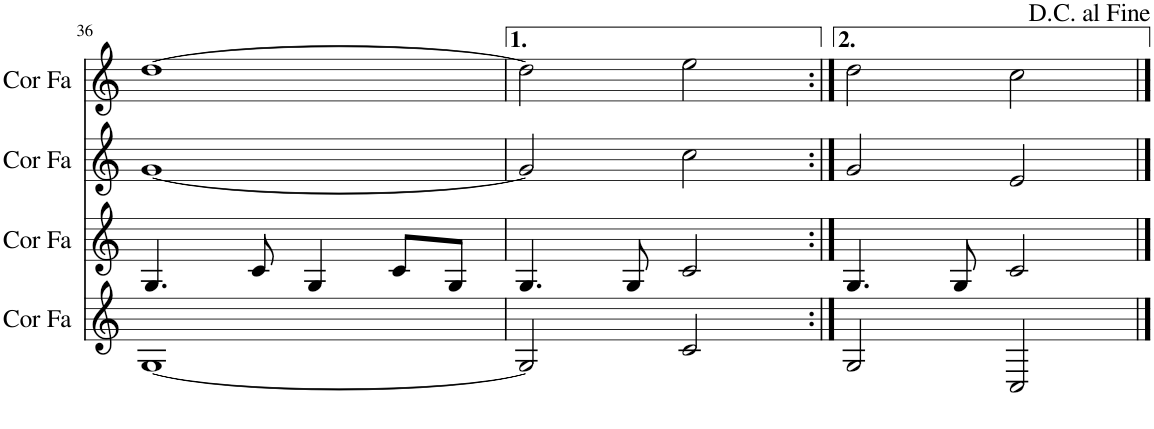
**kern	**kern	**kern	**kern
*part4	*part3	*part2	*part1
*staff4	*staff3	*staff2	*staff1
*I"Cor en Fa	*I"Cor en Fa	*I"Cor en Fa	*I"Cor en Fa
*I'Cor Fa	*I'Cor Fa	*I'Cor Fa	*I'Cor Fa
!!LO:PB:g=z
*clefG2	*clefG2	*clefG2	*clefG2
*Trd4c7	*Trd4c7	*Trd4c7	*Trd4c7
*k[]	*k[]	*k[]	*k[]
*M4/4	*M4/4	*M4/4	*M4/4
=36	=36	=36	=36
[1G	4.G/	[1g	[1dd
.	8c/	.	.
.	4G/	.	.
.	8c/L	.	.
.	8G/J	.	.
=37	=37	=37	=37
2G/]	4.G/	2g/]	2dd\]
.	8G/	.	.
2c/	2c/	2cc\	2ee\
=38:|!	=38:|!	=38:|!	=38:|!
2G/	4.G/	2g/	2dd\
.	8G/	.	.
2C/	2c/	2e/	2cc\
==	==	==	==
*-	*-	*-	*-
